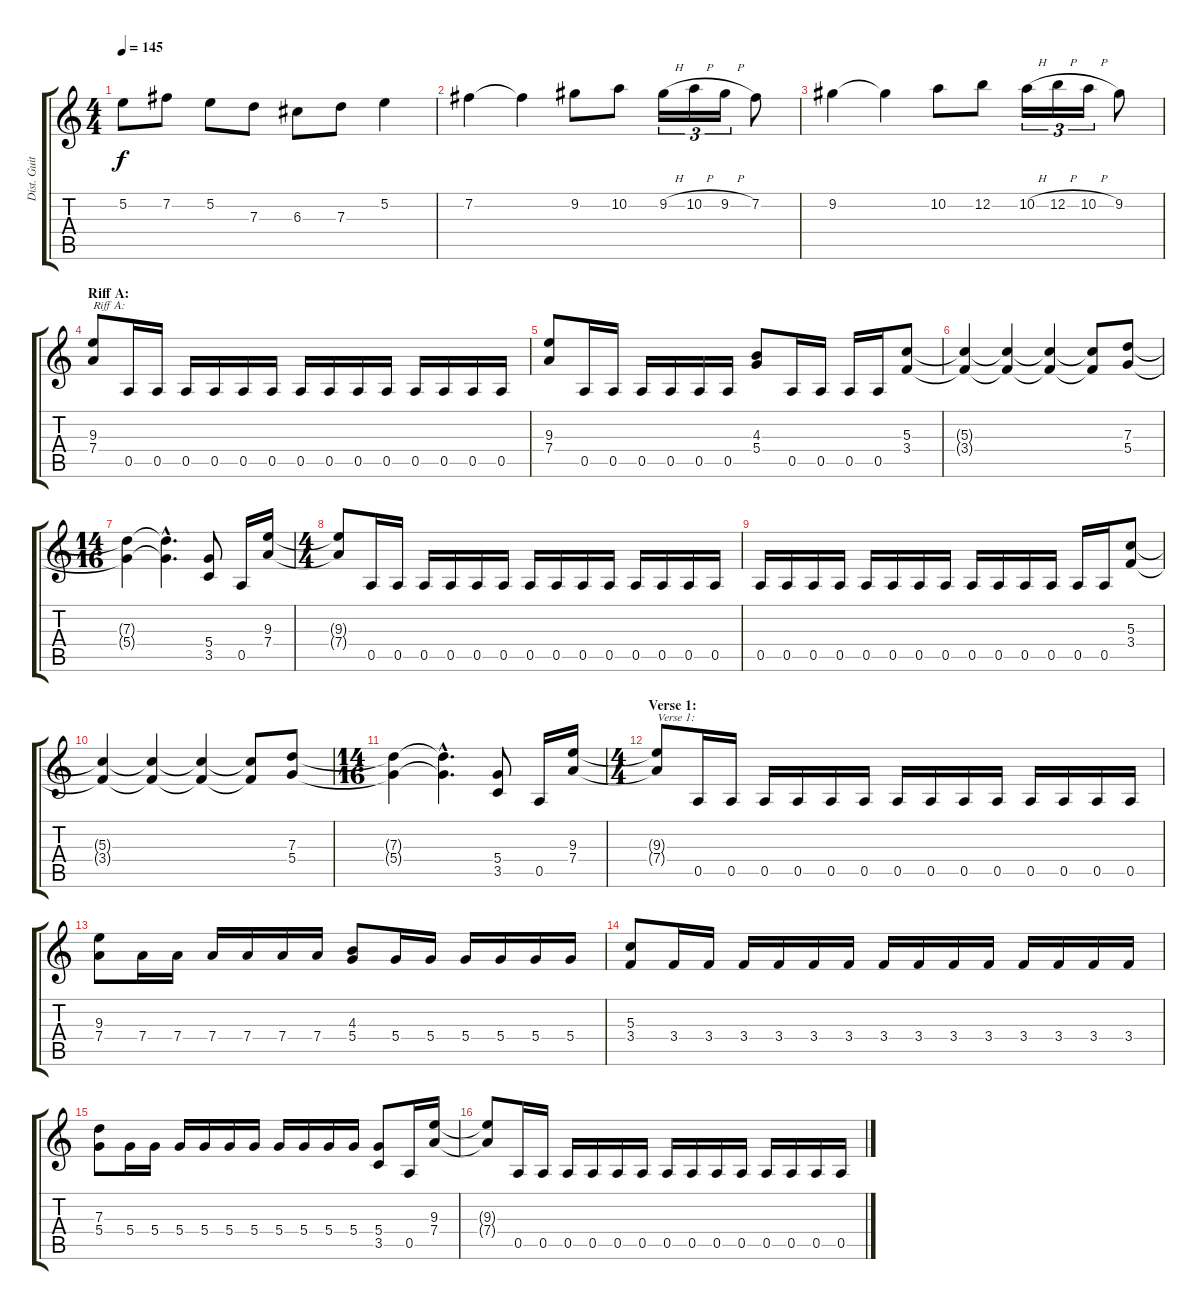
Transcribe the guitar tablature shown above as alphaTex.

\track ("Dist. Guitar 1" "Dist. Guit") {instrument distortionguitar}
\staff {score tabs}
\tuning (E4 B3 G3 D3 A2 E2) {hide}
\ts (4 4)
\tempo 145
\clef g2
\ks c
5.2.8{dy f} 7.2.8 5.2.8 7.3.8 6.3.8 7.3.8 5.2.4 |
7.2.4 7.2{t}.4 9.2.8 10.2.8 9.2{h}.16{tu (3 2)} 10.2{h}.16{tu (3 2)} 9.2{h}.16{tu (3 2)} 7.2.8 |
9.2.4 9.2{t}.4 10.2.8 12.2.8 10.2{h}.16{tu (3 2)} 12.2{h}.16{tu (3 2)} 10.2{h}.16{tu (3 2)} 9.2.8 |
\section ("" "Riff A:")
(9.3 7.4).8{txt "Riff A:"} 0.5.16 0.5.16 0.5.16 0.5.16 0.5.16 0.5.16 0.5.16 0.5.16 0.5.16 0.5.16 0.5.16 0.5.16 0.5.16 0.5.16 |
(9.3 7.4).8 0.5.16 0.5.16 0.5.16 0.5.16 0.5.16 0.5.16 (4.3 5.4).8 0.5.16 0.5.16 0.5.16 0.5.16 (5.3 3.4).8 |
(5.3{t} 3.4{t}).4 (5.3{t} 3.4{t}).4 (5.3{t} 3.4{t}).4 (5.3{t} 3.4{t}).8 (7.3 5.4).8 |
\ts (14 16)
(7.3{t} 5.4{t}).4 (7.3{hac t} 5.4{hac t}).4{d} (5.4 3.5).8 0.5.16 (9.3 7.4).16 |
\ts (4 4)
(9.3{t} 7.4{t}).8 0.5.16 0.5.16 0.5.16 0.5.16 0.5.16 0.5.16 0.5.16 0.5.16 0.5.16 0.5.16 0.5.16 0.5.16 0.5.16 0.5.16 |
0.5.16 0.5.16 0.5.16 0.5.16 0.5.16 0.5.16 0.5.16 0.5.16 0.5.16 0.5.16 0.5.16 0.5.16 0.5.16 0.5.16 (5.3 3.4).8 |
(5.3{t} 3.4{t}).4 (5.3{t} 3.4{t}).4 (5.3{t} 3.4{t}).4 (5.3{t} 3.4{t}).8 (7.3 5.4).8 |
\ts (14 16)
(7.3{t} 5.4{t}).4 (7.3{hac t} 5.4{hac t}).4{d} (5.4 3.5).8 0.5.16 (9.3 7.4).16 |
\ts (4 4)
\section ("" "Verse 1:")
(9.3{t} 7.4{t}).8{txt "Verse 1:"} 0.5.16 0.5.16 0.5.16 0.5.16 0.5.16 0.5.16 0.5.16 0.5.16 0.5.16 0.5.16 0.5.16 0.5.16 0.5.16 0.5.16 |
(9.3 7.4).8 7.4.16 7.4.16 7.4.16 7.4.16 7.4.16 7.4.16 (4.3 5.4).8 5.4.16 5.4.16 5.4.16 5.4.16 5.4.16 5.4.16 |
(5.3 3.4).8 3.4.16 3.4.16 3.4.16 3.4.16 3.4.16 3.4.16 3.4.16 3.4.16 3.4.16 3.4.16 3.4.16 3.4.16 3.4.16 3.4.16 |
(7.3 5.4).8 5.4.16 5.4.16 5.4.16 5.4.16 5.4.16 5.4.16 5.4.16 5.4.16 5.4.16 5.4.16 (5.4 3.5).8 0.5.16 (9.3 7.4).16 |
(9.3{t} 7.4{t}).8 0.5.16 0.5.16 0.5.16 0.5.16 0.5.16 0.5.16 0.5.16 0.5.16 0.5.16 0.5.16 0.5.16 0.5.16 0.5.16 0.5.16
